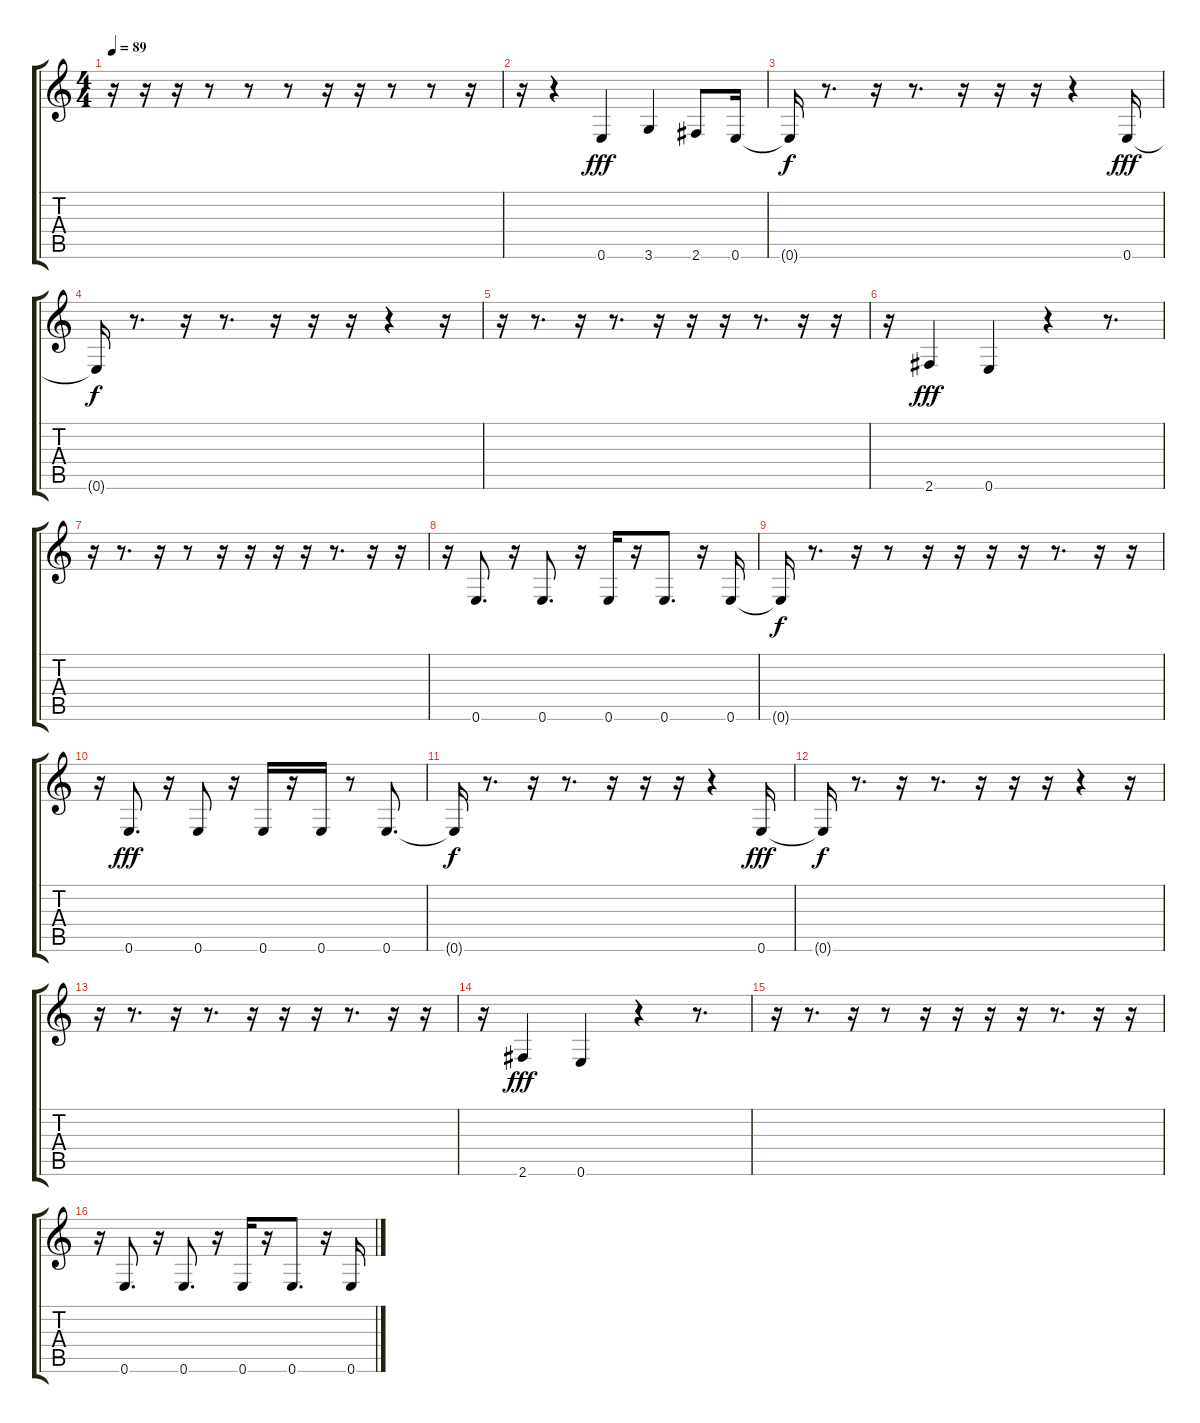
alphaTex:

\track "" {instrument fretlessbass}
\staff {score tabs}
\tuning (E4 B3 G3 D3 A2 E2) {hide}
\ts (4 4)
\tempo 89
\clef g2
\ks c
r.16{dy fff} r.16 r.16 r.8 r.8 r.8 r.16 r.16 r.8 r.8 r.16 |
r.16 r.4 0.6.4 3.6.4 2.6.8 0.6.16 |
0.6{t}.16{dy f} r.8{d} r.16 r.8{d} r.16 r.16 r.16 r.4 0.6.16{dy fff} |
0.6{t}.16{dy f} r.8{d} r.16 r.8{d} r.16 r.16 r.16 r.4 r.16 |
r.16 r.8{d} r.16 r.8{d} r.16 r.16 r.16 r.8{d} r.16 r.16 |
r.16 2.6.4{dy fff} 0.6.4 r.4 r.8{d} |
r.16 r.8{d} r.16 r.8 r.16 r.16 r.16 r.16 r.8{d} r.16 r.16 |
r.16 0.6.8{d} r.16 0.6.8{d} r.16 0.6.16 r.16 0.6.8{d} r.16 0.6.16 |
0.6{t}.16{dy f} r.8{d} r.16 r.8 r.16 r.16 r.16 r.16 r.8{d} r.16 r.16 |
r.16 0.6.8{d dy fff} r.16 0.6.8 r.16 0.6.16 r.16 0.6.16 r.8 0.6.8{d} |
0.6{t}.16{dy f} r.8{d} r.16 r.8{d} r.16 r.16 r.16 r.4 0.6.16{dy fff} |
0.6{t}.16{dy f} r.8{d} r.16 r.8{d} r.16 r.16 r.16 r.4 r.16 |
r.16 r.8{d} r.16 r.8{d} r.16 r.16 r.16 r.8{d} r.16 r.16 |
r.16 2.6.4{dy fff} 0.6.4 r.4 r.8{d} |
r.16 r.8{d} r.16 r.8 r.16 r.16 r.16 r.16 r.8{d} r.16 r.16 |
r.16 0.6.8{d} r.16 0.6.8{d} r.16 0.6.16 r.16 0.6.8{d} r.16 0.6.16
